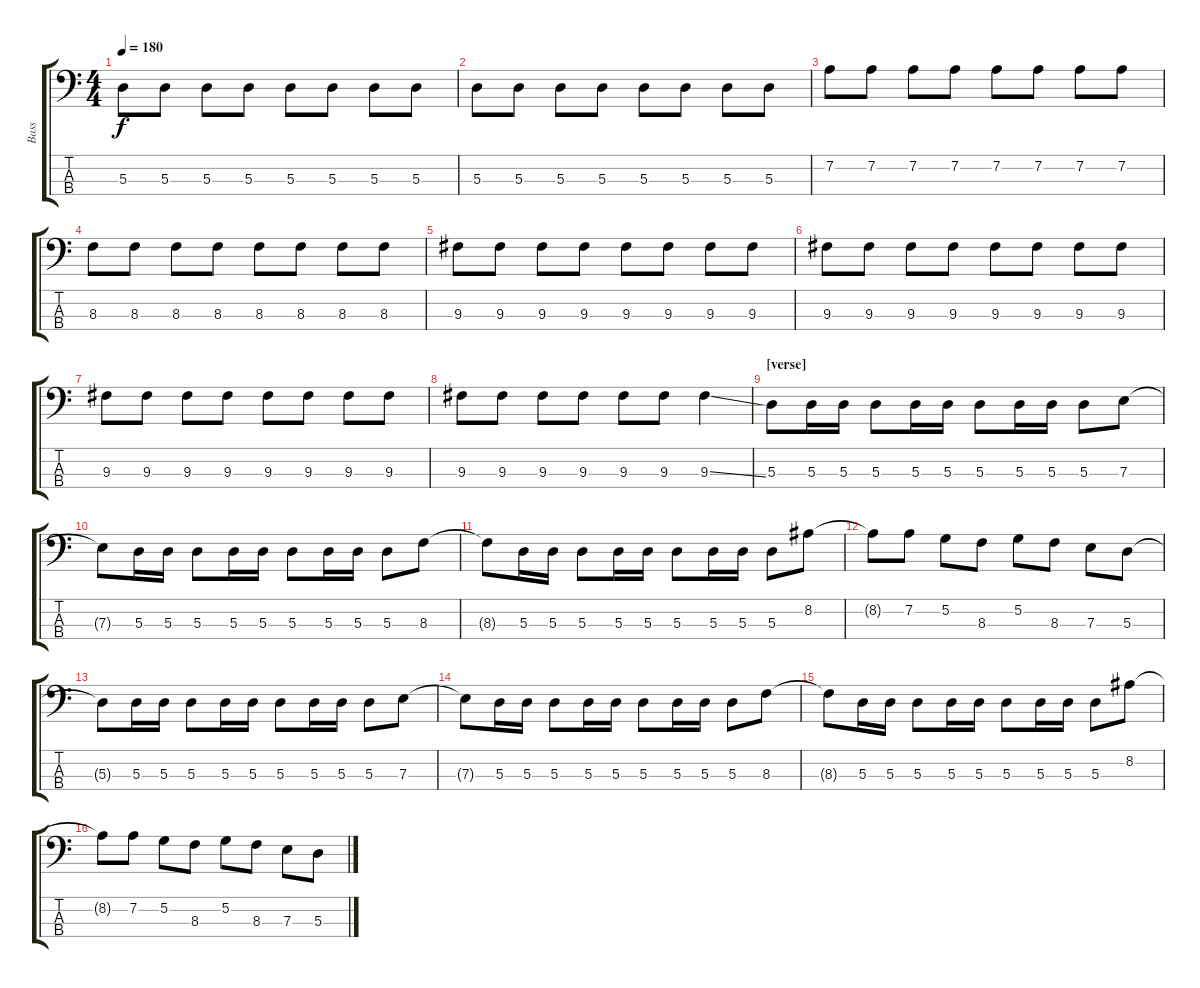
\track ("Bass" "Bass") {instrument electricbassfinger}
\staff {score tabs}
\tuning (G2 D2 A1 E1) {hide}
\ts (4 4)
\tempo 180
\clef f4
\ks c
5.3.8{dy f} 5.3.8 5.3.8 5.3.8 5.3.8 5.3.8 5.3.8 5.3.8 |
5.3.8 5.3.8 5.3.8 5.3.8 5.3.8 5.3.8 5.3.8 5.3.8 |
7.2.8 7.2.8 7.2.8 7.2.8 7.2.8 7.2.8 7.2.8 7.2.8 |
8.3.8 8.3.8 8.3.8 8.3.8 8.3.8 8.3.8 8.3.8 8.3.8 |
9.3.8 9.3.8 9.3.8 9.3.8 9.3.8 9.3.8 9.3.8 9.3.8 |
9.3.8 9.3.8 9.3.8 9.3.8 9.3.8 9.3.8 9.3.8 9.3.8 |
9.3.8 9.3.8 9.3.8 9.3.8 9.3.8 9.3.8 9.3.8 9.3.8 |
9.3.8 9.3.8 9.3.8 9.3.8 9.3.8 9.3.8 9.3{ss}.4 |
\section ("" "[verse]")
5.3.8 5.3.16 5.3.16 5.3.8 5.3.16 5.3.16 5.3.8 5.3.16 5.3.16 5.3.8 7.3.8 |
7.3{t}.8 5.3.16 5.3.16 5.3.8 5.3.16 5.3.16 5.3.8 5.3.16 5.3.16 5.3.8 8.3.8 |
8.3{t}.8 5.3.16 5.3.16 5.3.8 5.3.16 5.3.16 5.3.8 5.3.16 5.3.16 5.3.8 8.2.8 |
8.2{t}.8 7.2.8 5.2.8 8.3.8 5.2.8 8.3.8 7.3.8 5.3.8 |
5.3{t}.8 5.3.16 5.3.16 5.3.8 5.3.16 5.3.16 5.3.8 5.3.16 5.3.16 5.3.8 7.3.8 |
7.3{t}.8 5.3.16 5.3.16 5.3.8 5.3.16 5.3.16 5.3.8 5.3.16 5.3.16 5.3.8 8.3.8 |
8.3{t}.8 5.3.16 5.3.16 5.3.8 5.3.16 5.3.16 5.3.8 5.3.16 5.3.16 5.3.8 8.2.8 |
8.2{t}.8 7.2.8 5.2.8 8.3.8 5.2.8 8.3.8 7.3.8 5.3.8
